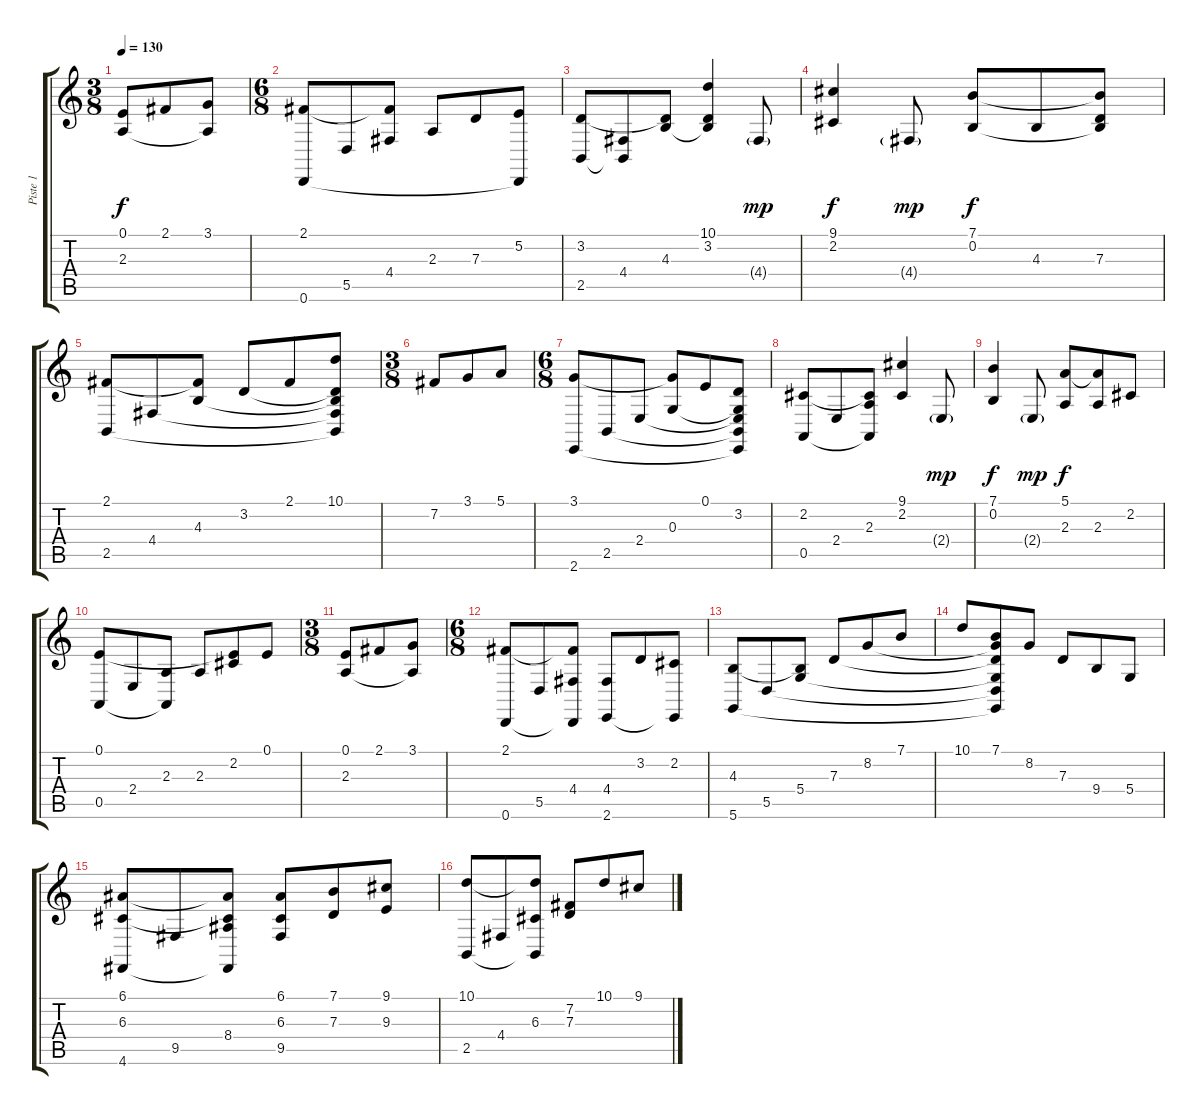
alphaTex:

\track ("Piste 1" "Piste 1") {instrument acousticgrandpiano}
\staff {score tabs}
\tuning (E4 B3 G3 D3 A2 D2) {hide}
\ts (3 8)
\tempo 130
\clef g2
\ks c
(0.1 2.3).8{dy f} 2.1.8 (3.1 2.3{t}).8 |
\ts (6 8)
(2.1 0.6).8 5.5.8 (2.1{t} 4.4).8 2.3.8 7.3.8 (5.2 0.6{t}).8 |
(3.2 2.5).8 (4.4 2.5{t}).8 (3.2{t} 4.3).8 (10.1 3.2 4.3{t}).4 4.4{g}.8{dy mp} |
(9.1 2.2).4{dy f} 4.4{g}.8{dy mp} (7.1 0.2).8{dy f} 4.3.8 (7.1{t} 0.2{t} 7.3).8 |
(2.1 2.5).8 4.4.8 (2.1{t} 4.3).8 3.2.8 2.1.8 (10.1 3.2{t} 4.3{t} 4.4{t} 2.5{t}).8 |
\ts (3 8)
7.2.8 3.1.8 5.1.8 |
\ts (6 8)
(3.1 2.6).8 2.5.8 2.4.8 (3.1{t} 0.3).8 0.1.8 (3.2 0.3{t} 2.4{t} 2.5{t} 2.6{t}).8 |
(2.2 0.5).8 2.4.8 (2.2{t} 2.3 0.5{t}).8 (9.1 2.2).4 2.4{g}.8{dy mp} |
(7.1 0.2).4{dy f} 2.4{g}.8{dy mp} (5.1 2.3).8{dy f} (5.1{t} 2.3).8 2.2.8 |
(0.1 0.5).8 2.4.8 (2.3 0.5{t}).8 2.3.8 (0.1{t} 2.2).8 0.1.8 |
\ts (3 8)
(0.1 2.3).8 2.1.8 (3.1 2.3{t}).8 |
\ts (6 8)
(2.1 0.6).8 5.5.8 (2.1{t} 4.4 0.6{t}).8 (4.4 2.6).8 3.2.8 (2.2 2.6{t}).8 |
(4.3 5.6).8 5.5.8 (4.3{t} 5.4).8 7.3.8 8.2.8 7.1.8 |
10.1.8 (7.1 8.2{t} 7.3{t} 5.4{t} 5.5{t} 5.6{t}).8 8.2.8 7.3.8 9.4.8 5.4.8 |
(6.1 6.3 4.6).8 9.5.8 (6.1{t} 6.3{t} 8.4 4.6{t}).8 (6.1 6.3 9.5).8 (7.1 7.3).8 (9.1 9.3).8 |
(10.1 2.5).8 4.4.8 (10.1{t} 6.3 2.5{t}).8 (7.2 7.3).8 10.1.8 9.1.8
